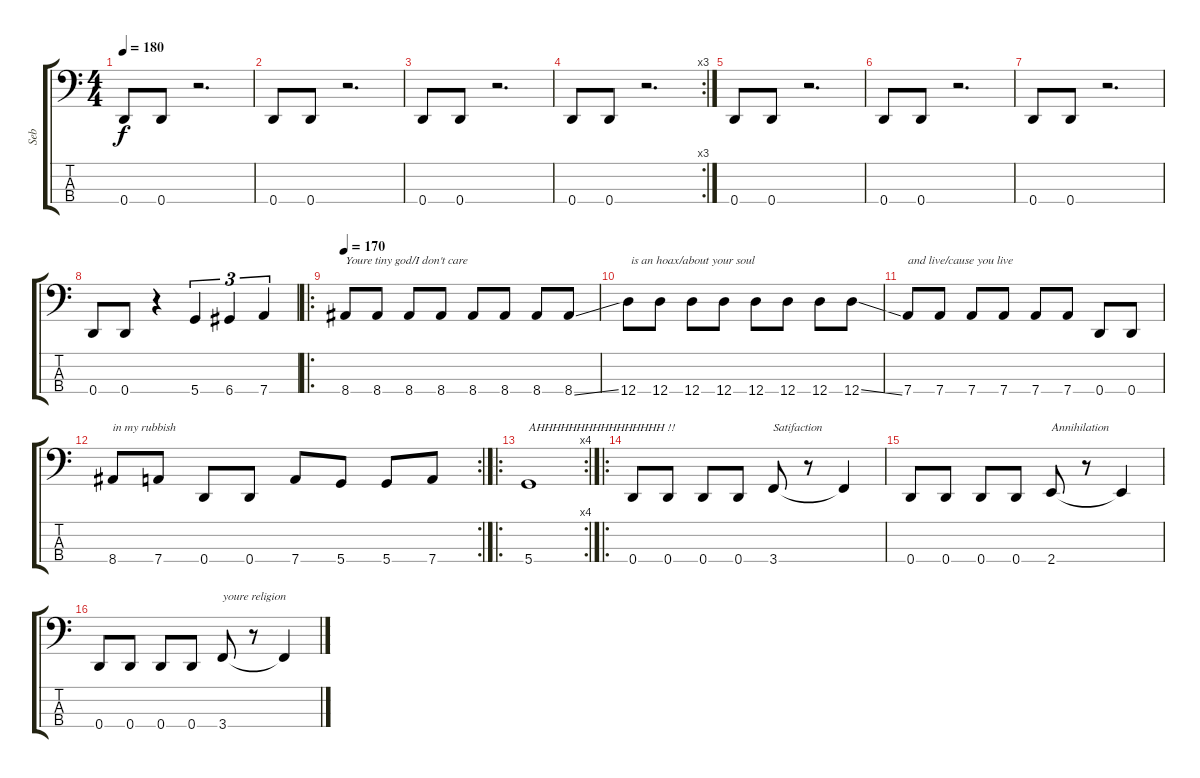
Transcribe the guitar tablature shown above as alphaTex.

\track ("Seb" "Seb") {instrument electricbassfinger}
\staff {score tabs}
\tuning (G2 D2 A1 D1) {hide}
\ts (4 4)
\tempo 180
\clef f4
\ks c
0.4.8{dy f instrument electricbassfinger} 0.4.8 r.2{d} |
0.4.8 0.4.8 r.2{d} |
0.4.8 0.4.8 r.2{d} |
\rc 3
0.4.8 0.4.8 r.2{d} |
0.4.8 0.4.8 r.2{d} |
0.4.8 0.4.8 r.2{d} |
0.4.8 0.4.8 r.2{d} |
0.4.8 0.4.8 r.4 5.4.4{tu (3 2)} 6.4.4{tu (3 2)} 7.4.4{tu (3 2)} |
\ro
\tempo 170
8.4.8{txt "Youre tiny god/I don't care"} 8.4.8 8.4.8 8.4.8 8.4.8 8.4.8 8.4.8 8.4{ss}.8 |
12.4.8{txt " is an hoax/about your soul"} 12.4.8 12.4.8 12.4.8 12.4.8 12.4.8 12.4.8 12.4{ss}.8 |
7.4.8{txt "and live/cause you live"} 7.4.8 7.4.8 7.4.8 7.4.8 7.4.8 0.4.8 0.4.8 |
\rc 2
8.4.8{txt "in my rubbish"} 7.4.8 0.4.8 0.4.8 7.4.8 5.4.8 5.4.8 7.4.8 |
\ro
\rc 4
5.4.1{txt "AHHHHHHHHHHHHHHHH !!"} |
\ro
0.4.8 0.4.8 0.4.8 0.4.8 3.4.8{txt "Satifaction"} r.8 3.4{t}.4 |
0.4.8 0.4.8 0.4.8 0.4.8 2.4.8{txt "Annihilation"} r.8 2.4{t}.4 |
0.4.8 0.4.8 0.4.8 0.4.8 3.4.8{txt "youre religion"} r.8 3.4{t}.4
